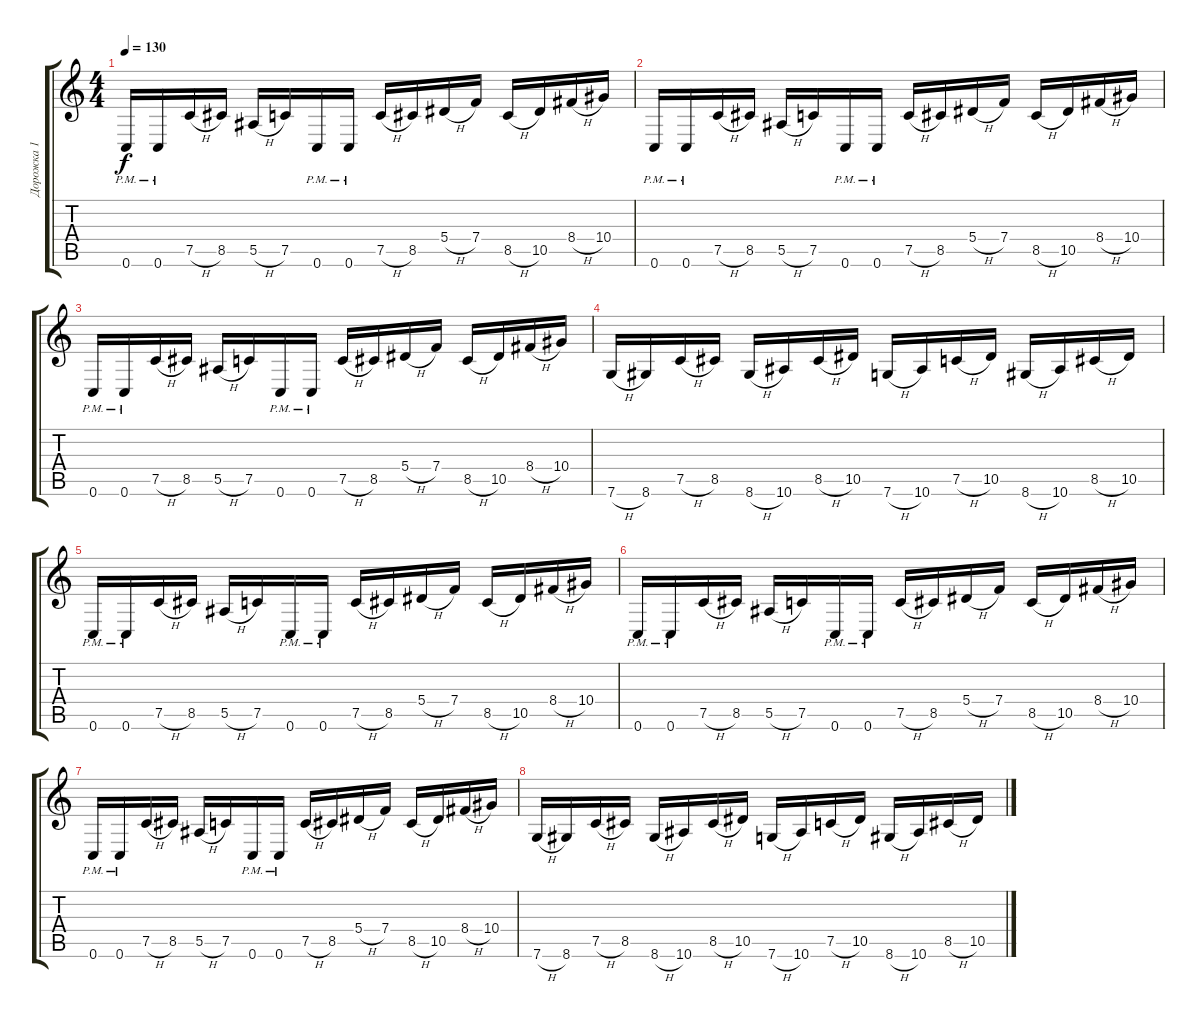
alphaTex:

\track ("Дорожка 1" "Дорожка 1") {instrument distortionguitar}
\staff {score tabs}
\tuning (C4 G3 Eb3 Bb2 F2 C2) {hide}
\ts (4 4)
\tempo 130
\clef g2
\ks c
0.6{pm}.16{dy f} 0.6{pm}.16 7.5{h}.16 8.5.16 5.5{h}.16 7.5.16 0.6{pm}.16 0.6{pm}.16 7.5{h}.16 8.5.16 5.4{h}.16 7.4.16 8.5{h}.16 10.5.16 8.4{h}.16 10.4.16 |
0.6{pm}.16 0.6{pm}.16 7.5{h}.16 8.5.16 5.5{h}.16 7.5.16 0.6{pm}.16 0.6{pm}.16 7.5{h}.16 8.5.16 5.4{h}.16 7.4.16 8.5{h}.16 10.5.16 8.4{h}.16 10.4.16 |
0.6{pm}.16 0.6{pm}.16 7.5{h}.16 8.5.16 5.5{h}.16 7.5.16 0.6{pm}.16 0.6{pm}.16 7.5{h}.16 8.5.16 5.4{h}.16 7.4.16 8.5{h}.16 10.5.16 8.4{h}.16 10.4.16 |
7.6{h}.16 8.6.16 7.5{h}.16 8.5.16 8.6{h}.16 10.6.16 8.5{h}.16 10.5.16 7.6{h}.16 10.6.16 7.5{h}.16 10.5.16 8.6{h}.16 10.6.16 8.5{h}.16 10.5.16 |
0.6{pm}.16 0.6{pm}.16 7.5{h}.16 8.5.16 5.5{h}.16 7.5.16 0.6{pm}.16 0.6{pm}.16 7.5{h}.16 8.5.16 5.4{h}.16 7.4.16 8.5{h}.16 10.5.16 8.4{h}.16 10.4.16 |
0.6{pm}.16 0.6{pm}.16 7.5{h}.16 8.5.16 5.5{h}.16 7.5.16 0.6{pm}.16 0.6{pm}.16 7.5{h}.16 8.5.16 5.4{h}.16 7.4.16 8.5{h}.16 10.5.16 8.4{h}.16 10.4.16 |
0.6{pm}.16 0.6{pm}.16 7.5{h}.16 8.5.16 5.5{h}.16 7.5.16 0.6{pm}.16 0.6{pm}.16 7.5{h}.16 8.5.16 5.4{h}.16 7.4.16 8.5{h}.16 10.5.16 8.4{h}.16 10.4.16 |
7.6{h}.16 8.6.16 7.5{h}.16 8.5.16 8.6{h}.16 10.6.16 8.5{h}.16 10.5.16 7.6{h}.16 10.6.16 7.5{h}.16 10.5.16 8.6{h}.16 10.6.16 8.5{h}.16 10.5.16
